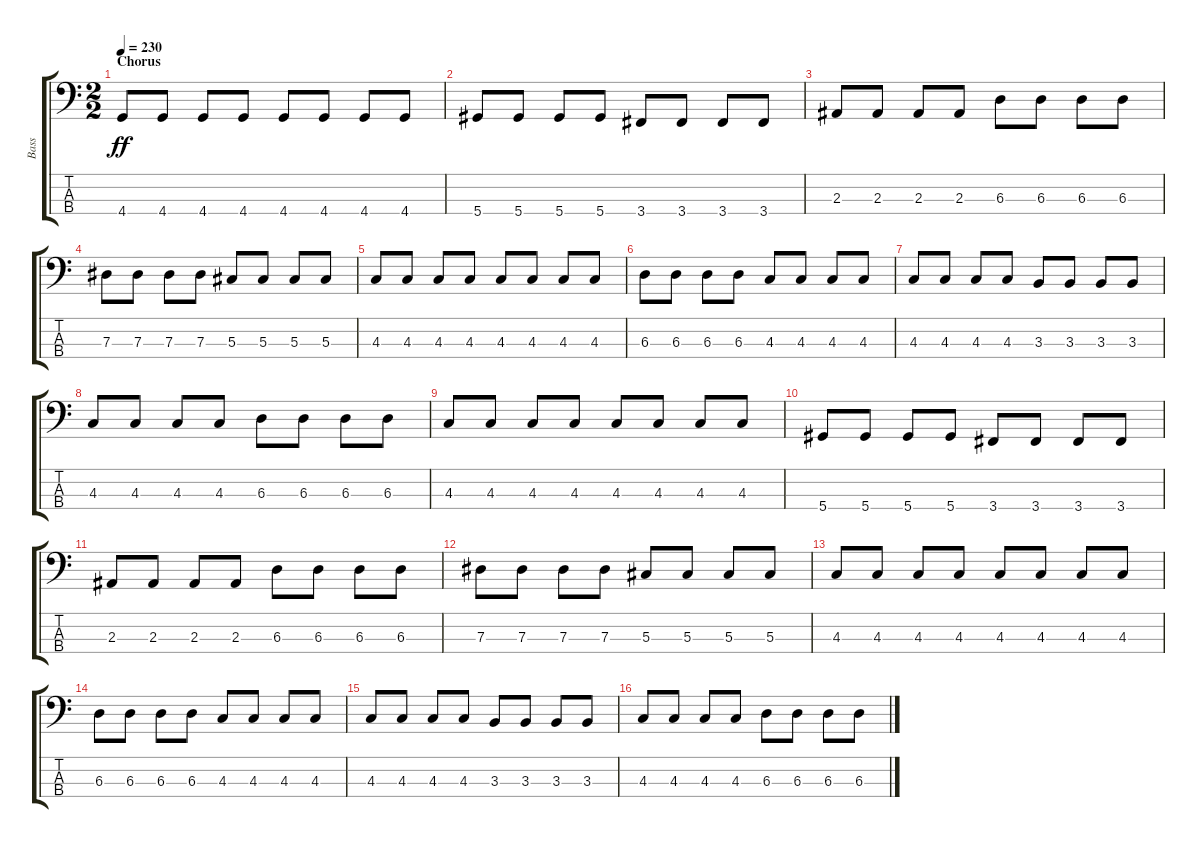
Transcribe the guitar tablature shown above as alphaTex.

\track ("Bass" "Bass") {instrument electricbasspick}
\staff {score tabs}
\tuning (Gb2 Db2 Ab1 Eb1) {hide}
\ts (2 2)
\section ("" "Chorus")
\tempo 230
\clef f4
\ks c
4.4.8{dy ff} 4.4.8 4.4.8 4.4.8 4.4.8 4.4.8 4.4.8 4.4.8 |
5.4.8 5.4.8 5.4.8 5.4.8 3.4.8 3.4.8 3.4.8 3.4.8 |
2.3.8 2.3.8 2.3.8 2.3.8 6.3.8 6.3.8 6.3.8 6.3.8 |
7.3.8 7.3.8 7.3.8 7.3.8 5.3.8 5.3.8 5.3.8 5.3.8 |
4.3.8 4.3.8 4.3.8 4.3.8 4.3.8 4.3.8 4.3.8 4.3.8 |
6.3.8 6.3.8 6.3.8 6.3.8 4.3.8 4.3.8 4.3.8 4.3.8 |
4.3.8 4.3.8 4.3.8 4.3.8 3.3.8 3.3.8 3.3.8 3.3.8 |
4.3.8 4.3.8 4.3.8 4.3.8 6.3.8 6.3.8 6.3.8 6.3.8 |
4.3.8 4.3.8 4.3.8 4.3.8 4.3.8 4.3.8 4.3.8 4.3.8 |
5.4.8 5.4.8 5.4.8 5.4.8 3.4.8 3.4.8 3.4.8 3.4.8 |
2.3.8 2.3.8 2.3.8 2.3.8 6.3.8 6.3.8 6.3.8 6.3.8 |
7.3.8 7.3.8 7.3.8 7.3.8 5.3.8 5.3.8 5.3.8 5.3.8 |
4.3.8 4.3.8 4.3.8 4.3.8 4.3.8 4.3.8 4.3.8 4.3.8 |
6.3.8 6.3.8 6.3.8 6.3.8 4.3.8 4.3.8 4.3.8 4.3.8 |
4.3.8 4.3.8 4.3.8 4.3.8 3.3.8 3.3.8 3.3.8 3.3.8 |
4.3.8 4.3.8 4.3.8 4.3.8 6.3.8 6.3.8 6.3.8 6.3.8
